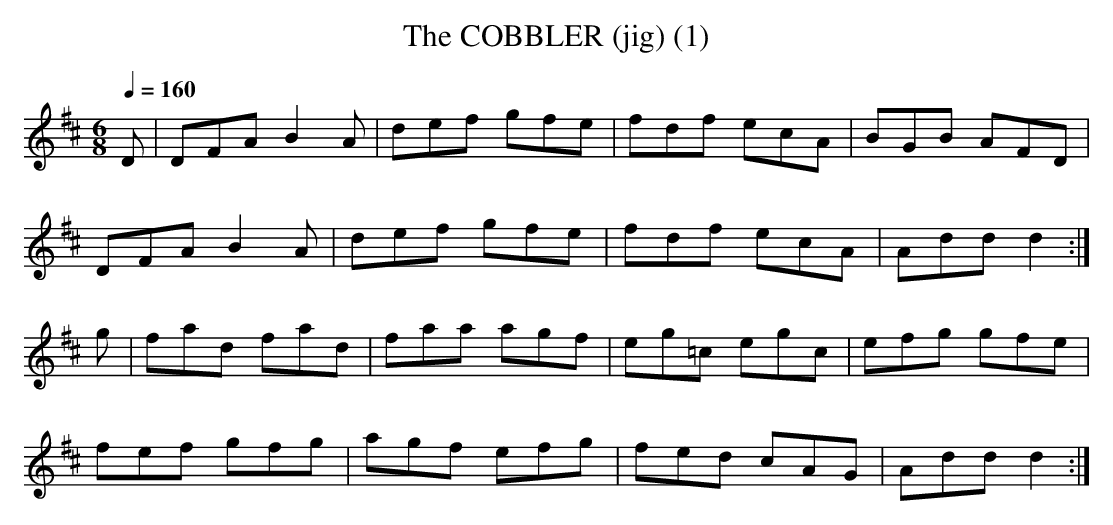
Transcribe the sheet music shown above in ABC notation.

X:1
T:COBBLER (jig) (1), The
Q:1/4=160
M:6/8
L:1/8
K:D
D|DFA B2A|def gfe|fdf ecA|BGB AFD|
DFA B2A|def gfe|fdf ecA|Add d2:|
g|fad fad|faa agf|eg=c egc|efg gfe|
fef gfg|agf efg|fed cAG|Add d2:|
